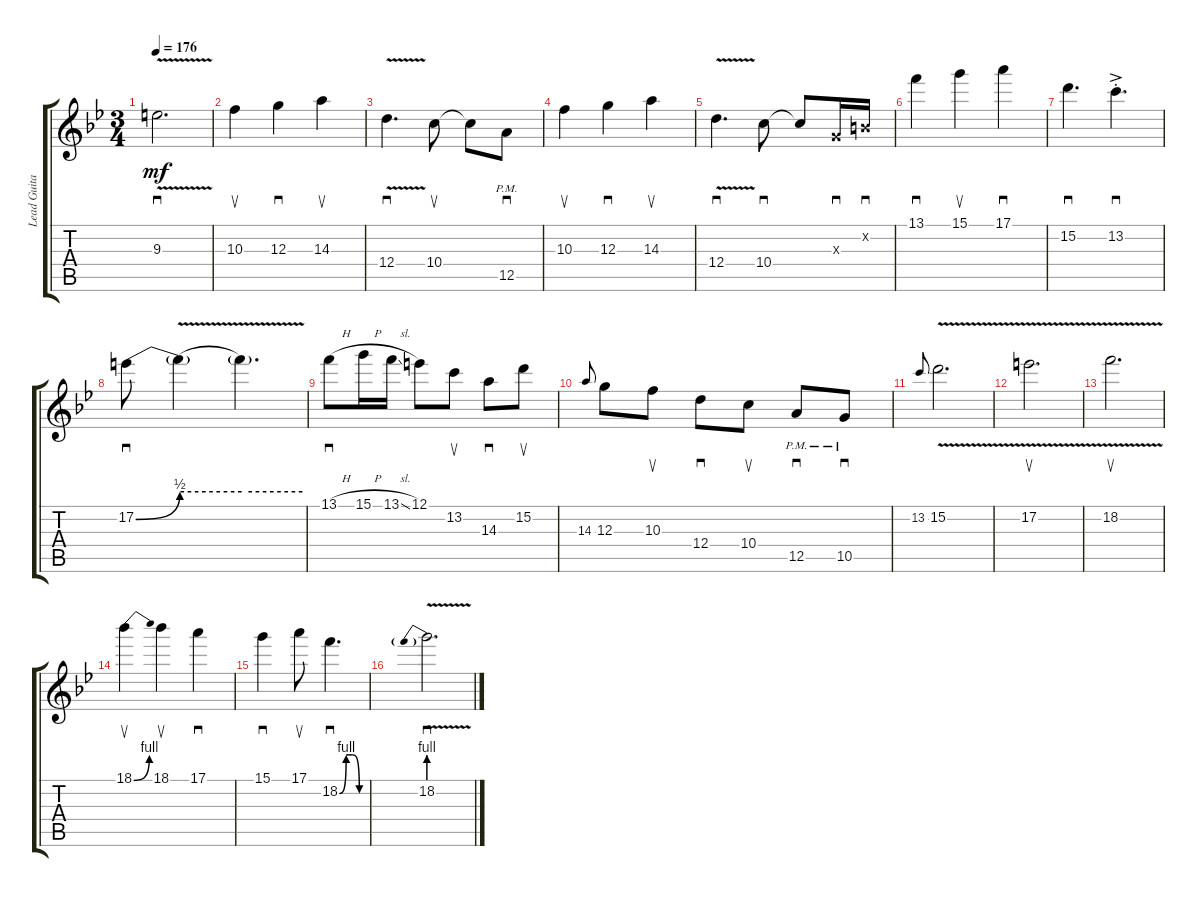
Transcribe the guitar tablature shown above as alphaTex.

\track ("Lead Guitar" "Lead Guita") {instrument overdrivenguitar}
\staff {score tabs}
\tuning (E4 B3 G3 D3 A2 E2) {hide}
\ts (3 4)
\tempo 176
\clef g2
\ks bb
9.3{v}.2{d sd dy mf} |
10.3.4{su} 12.3.4{sd} 14.3.4{su} |
12.4{v}.4{d sd} 10.4.8{su} 10.4{t}.8 12.5{pm}.8{sd} |
10.3.4{su} 12.3.4{sd} 14.3.4{su} |
12.4{v}.4{d sd} 10.4.8{sd} 10.4{t}.8 0.3{x}.16{sd} 0.2{x}.16{sd} |
13.1.4{sd} 15.1.4{su} 17.1.4{sd} |
15.2.4{d sd} 13.2{ac st}.4{d sd} |
17.2{be (bend 0 0 60 2)}.8{sd} 17.2{be (hold 0 2 60 2) v t}.4 17.2{be (hold 0 2 60 2) v t}.4{d} |
13.1{h}.8{sd} 15.1{h}.16 13.1{sl}.16 12.1.8 13.2.8{su} 14.3.8{sd} 15.2.8{su} |
14.3.8{gr onbeat} 12.3.8 10.3.8{su} 12.4.8{sd} 10.4.8{su} 12.5{pm}.8{sd} 10.5{pm}.8{sd} |
13.2.8{gr onbeat} 15.2{v}.2{d} |
17.2{v}.2{d su} |
18.2{v}.2{d su} |
18.1{be (bend 0 0 60 4)}.4{su} 18.1.4{su} 17.1.4{sd} |
15.1.4{sd} 17.1.8{su} 18.2{be (custom 0 0 15 4 30 4 45 0 60 0)}.4{d sd} |
18.2{be (prebend 0 4 60 4) v}.2{d sd}
